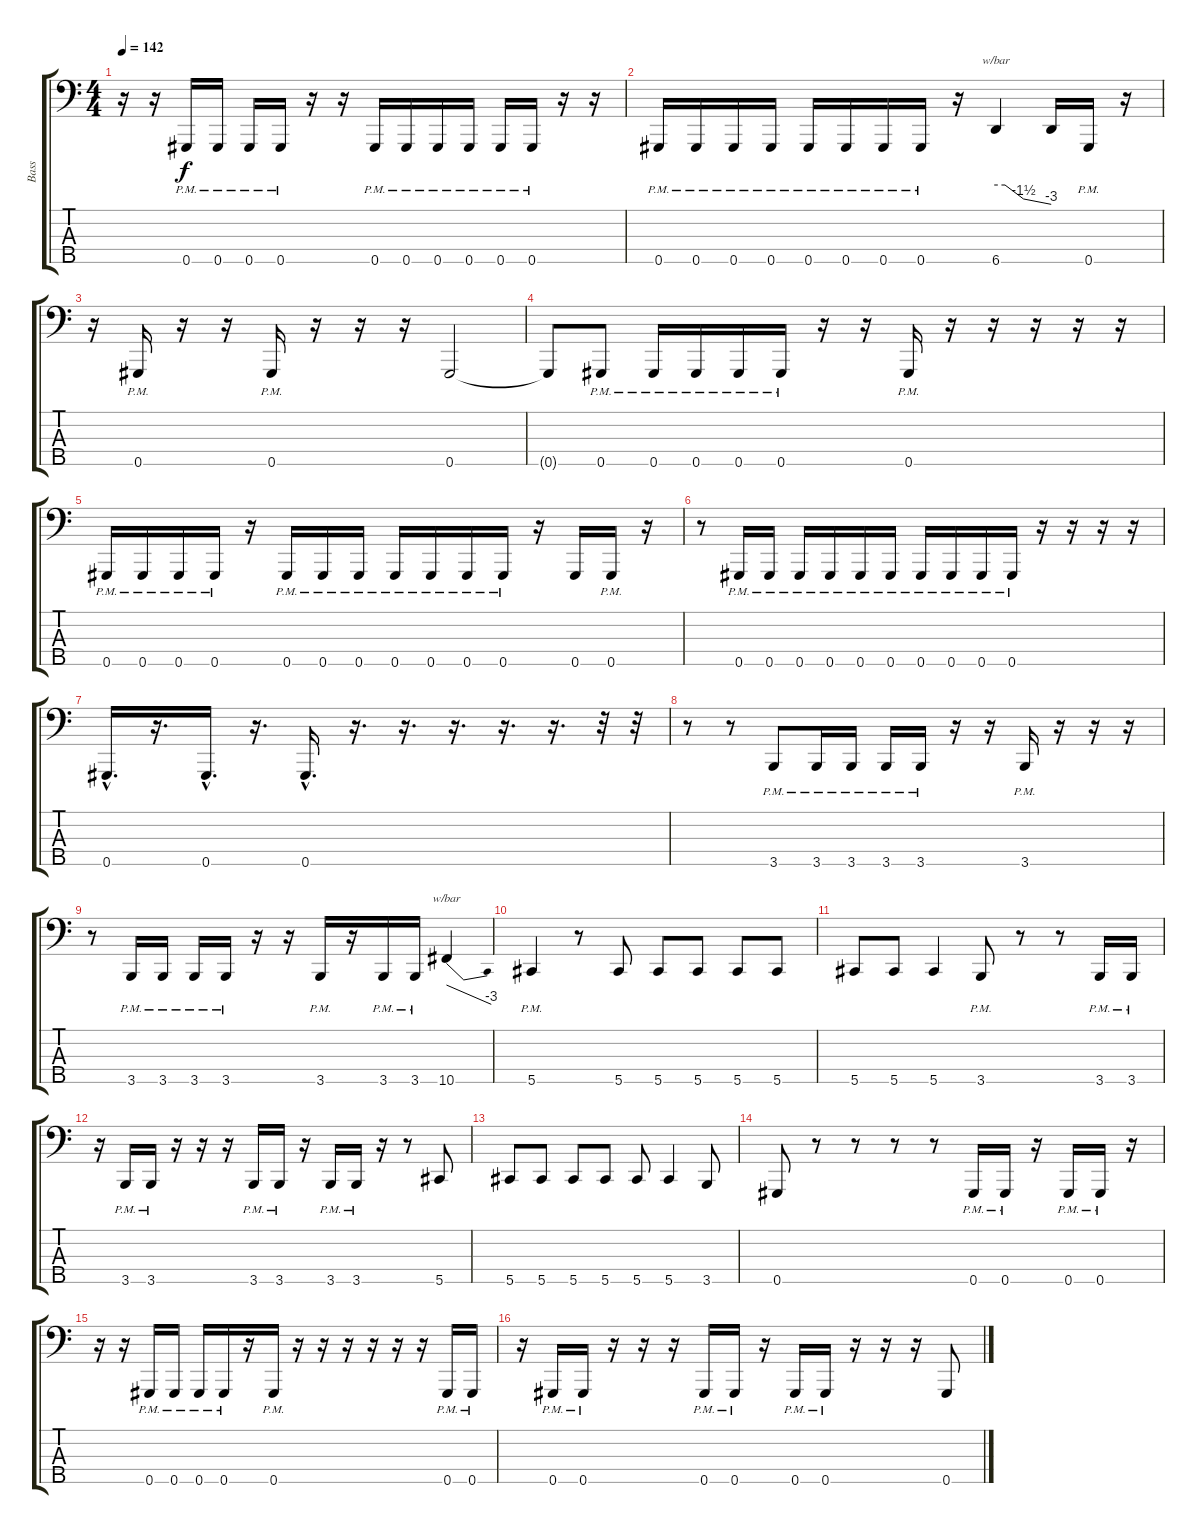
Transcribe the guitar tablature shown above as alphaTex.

\track ("Bass" "Bass") {instrument electricbasspick}
\staff {score tabs}
\tuning (Gb2 Db2 Ab1 Eb1 Ab0) {hide}
\ts (4 4)
\tempo 142
\clef f4
\ks c
r.16{dy f} r.16 0.5{pm}.16 0.5{pm}.16 0.5{pm}.16 0.5{pm}.16 r.16 r.16 0.5{pm}.16 0.5{pm}.16 0.5{pm}.16 0.5{pm}.16 0.5{pm}.16 0.5{pm}.16 r.16 r.16 |
0.5{pm}.16 0.5{pm}.16 0.5{pm}.16 0.5{pm}.16 0.5{pm}.16 0.5{pm}.16 0.5{pm}.16 0.5{pm}.16 r.16 6.5.4{tbe (custom default 0 0 10 0 30 -6 60 -12)} 6.5{t}.16 0.5{pm}.16 r.16 |
r.16 0.5{pm}.16 r.16 r.16 0.5{pm}.16 r.16 r.16 r.16 0.5.2 |
0.5{t}.8 0.5{pm}.8 0.5{pm}.16 0.5{pm}.16 0.5{pm}.16 0.5{pm}.16 r.16 r.16 0.5{pm}.16 r.16 r.16 r.16 r.16 r.16 |
0.5{pm}.16 0.5{pm}.16 0.5{pm}.16 0.5{pm}.16 r.16 0.5{pm}.16 0.5{pm}.16 0.5{pm}.16 0.5{pm}.16 0.5{pm}.16 0.5{pm}.16 0.5{pm}.16 r.16 0.5.16 0.5{pm}.16 r.16 |
r.8 0.5{pm}.16 0.5{pm}.16 0.5{pm}.16 0.5{pm}.16 0.5{pm}.16 0.5{pm}.16 0.5{pm}.16 0.5{pm}.16 0.5{pm}.16 0.5{pm}.16 r.16 r.16 r.16 r.16 |
0.5{hac}.16{d} r.16{d} 0.5{hac}.16{d} r.16{d} 0.5{hac}.16{d} r.16{d} r.16{d} r.16{d} r.16{d} r.16{d} r.32 r.32 |
r.8 r.8 3.5{pm}.8 3.5{pm}.16 3.5{pm}.16 3.5{pm}.16 3.5{pm}.16 r.16 r.16 3.5{pm}.16 r.16 r.16 r.16 |
r.8 3.5{pm}.16 3.5{pm}.16 3.5{pm}.16 3.5{pm}.16 r.16 r.16 3.5{pm}.16 r.16 3.5{pm}.16 3.5{pm}.16 10.5.4{tbe (dive default 0 0 60 -12)} |
5.5{pm}.4 r.8 5.5.8 5.5.8 5.5.8 5.5.8 5.5.8 |
5.5.8 5.5.8 5.5.4 3.5{pm}.8 r.8 r.8 3.5{pm}.16 3.5{pm}.16 |
r.16 3.5{pm}.16 3.5{pm}.16 r.16 r.16 r.16 3.5{pm}.16 3.5{pm}.16 r.16 3.5{pm}.16 3.5{pm}.16 r.16 r.8 5.5.8 |
5.5.8 5.5.8 5.5.8 5.5.8 5.5.8 5.5.4 3.5.8 |
0.5.8 r.8 r.8 r.8 r.8 0.5{pm}.16 0.5{pm}.16 r.16 0.5{pm}.16 0.5{pm}.16 r.16 |
r.16 r.16 0.5{pm}.16 0.5{pm}.16 0.5{pm}.16 0.5{pm}.16 r.16 0.5{pm}.16 r.16 r.16 r.16 r.16 r.16 r.16 0.5{pm}.16 0.5{pm}.16 |
r.16 0.5{pm}.16 0.5{pm}.16 r.16 r.16 r.16 0.5{pm}.16 0.5{pm}.16 r.16 0.5{pm}.16 0.5{pm}.16 r.16 r.16 r.16 0.5.8
